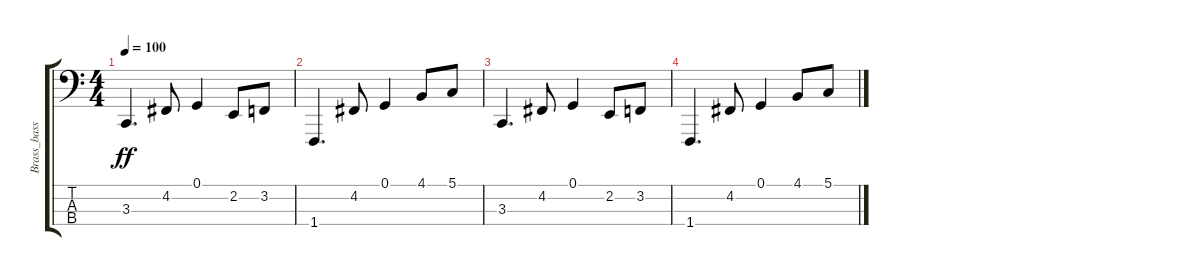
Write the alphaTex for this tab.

\track ("Brass_bass" "Brass_bass") {instrument lead8bassandlead}
\staff {score tabs}
\tuning (G2 D2 A1 E1) {hide}
\ts (4 4)
\tempo 100
\clef f4
\ks c
3.3.4{d dy ff volume 5} 4.2.8{volume 4} 0.1.4{volume 4} 2.2.8{volume 4} 3.2.8{volume 4} |
1.4.4{d volume 3} 4.2.8{volume 3} 0.1.4{volume 3} 4.1.8{volume 2} 5.1.8{volume 2} |
3.3.4{d volume 2} 4.2.8{volume 2} 0.1.4{volume 2} 2.2.8{volume 1} 3.2.8{volume 1} |
1.4.4{d volume 1} 4.2.8{volume 0} 0.1.4{volume 0} 4.1.8 5.1.8
